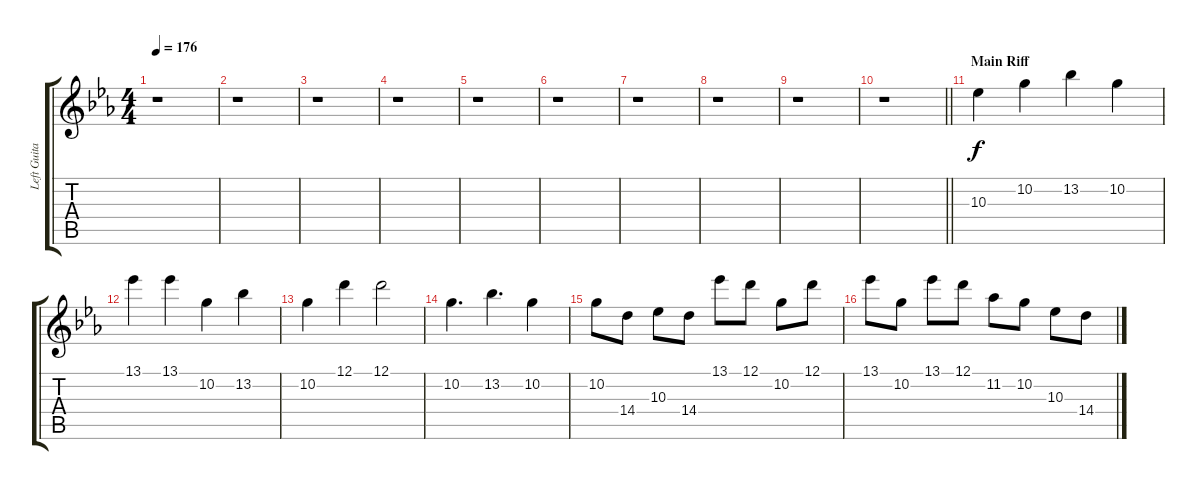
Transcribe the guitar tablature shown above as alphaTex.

\track ("Left Guitar II" "Left Guita") {instrument overdrivenguitar}
\staff {score tabs}
\tuning (D4 A3 F3 C3 G2 C2) {hide}
\ts (4 4)
\tempo 176
\clef g2
\ks eb
r.1{dy f} |
r.1 |
r.1 |
r.1 |
r.1 |
r.1 |
r.1 |
r.1 |
r.1 |
\barLineRight lightlight
r.1 |
\section ("" "Main Riff")
10.3.4{volume 10} 10.2.4 13.2.4 10.2.4 |
13.1.4 13.1.4 10.2.4 13.2.4 |
10.2.4 12.1.4 12.1.2 |
10.2.4{d} 13.2.4{d} 10.2.4 |
10.2.8 14.4.8 10.3.8 14.4.8 13.1.8 12.1.8 10.2.8 12.1.8 |
13.1.8 10.2.8 13.1.8 12.1.8 11.2.8 10.2.8 10.3.8 14.4.8
